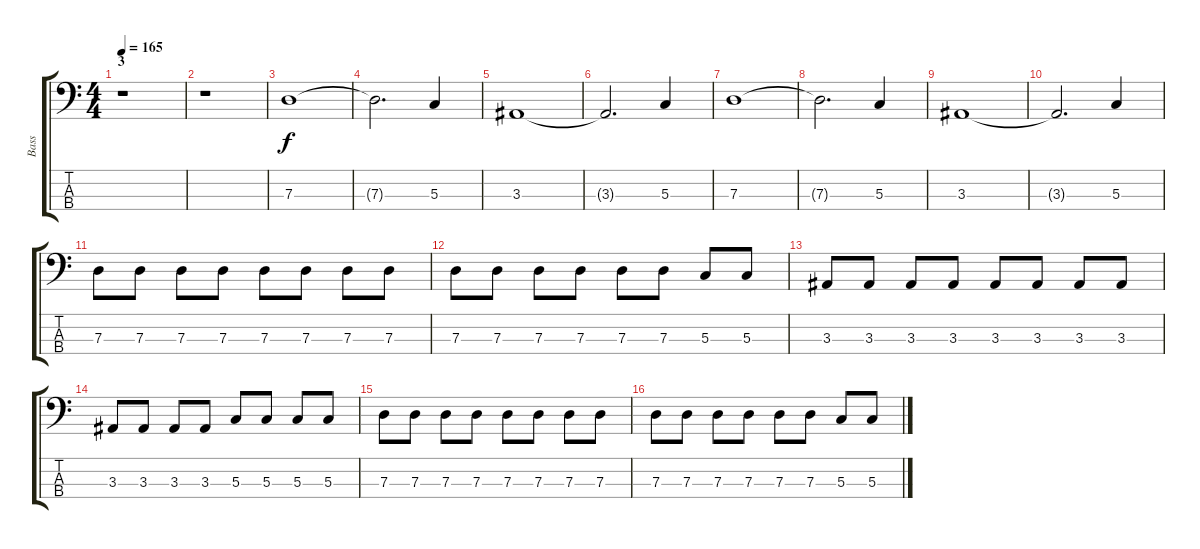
\track ("Bass" "Bass") {instrument electricbassfinger}
\staff {score tabs}
\tuning (F2 C2 G1 D1) {hide}
\ts (4 4)
\section ("" "3")
\tempo 165
\clef f4
\ks c
r.1{dy f} |
r.1 |
7.3.1 |
7.3{t}.2{d} 5.3.4 |
3.3.1 |
3.3{t}.2{d} 5.3.4 |
7.3.1 |
7.3{t}.2{d} 5.3.4 |
3.3.1 |
3.3{t}.2{d} 5.3.4 |
7.3.8 7.3.8 7.3.8 7.3.8 7.3.8 7.3.8 7.3.8 7.3.8 |
7.3.8 7.3.8 7.3.8 7.3.8 7.3.8 7.3.8 5.3.8 5.3.8 |
3.3.8 3.3.8 3.3.8 3.3.8 3.3.8 3.3.8 3.3.8 3.3.8 |
3.3.8 3.3.8 3.3.8 3.3.8 5.3.8 5.3.8 5.3.8 5.3.8 |
7.3.8 7.3.8 7.3.8 7.3.8 7.3.8 7.3.8 7.3.8 7.3.8 |
7.3.8 7.3.8 7.3.8 7.3.8 7.3.8 7.3.8 5.3.8 5.3.8
